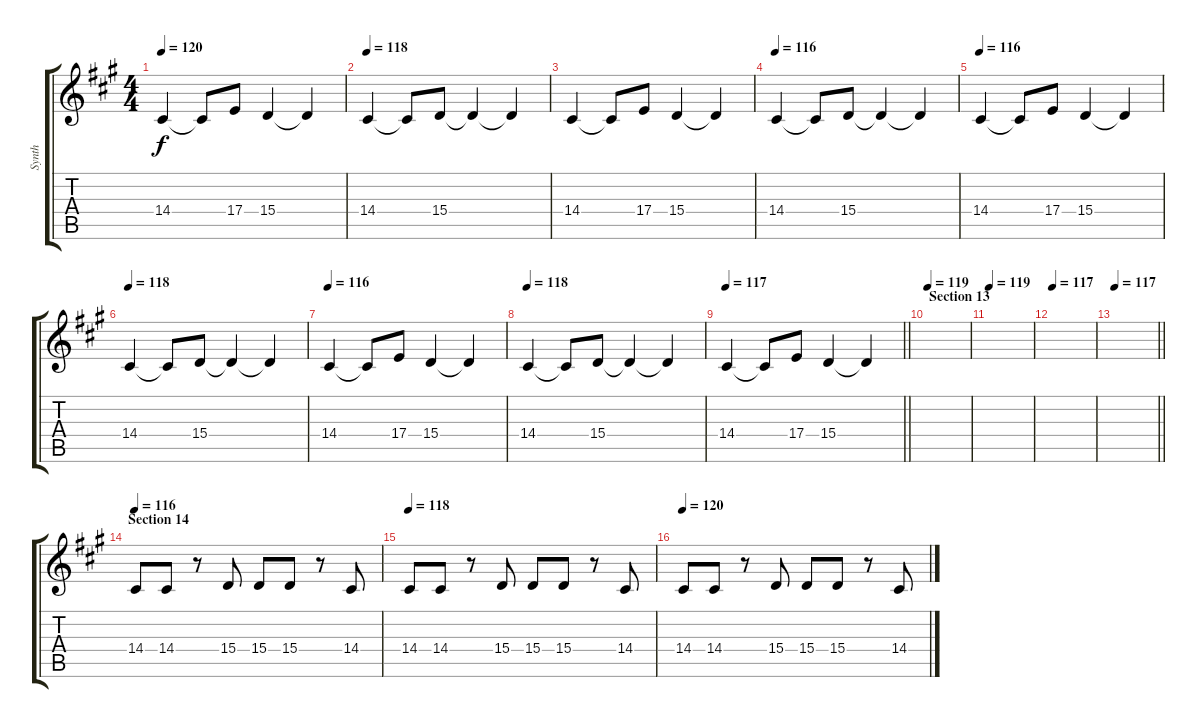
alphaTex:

\track ("Synth" "Synth") {instrument stringensemble1}
\staff {score tabs}
\tuning (B3 Ab3 E3 B2 Gb2 B1) {hide}
\ts (4 4)
\tempo 120
\clef g2
\ks f#minor
14.4.4{dy f} 14.4{t}.8 17.4.8 15.4.4 15.4{t}.4 |
\tempo 118
14.4.4 14.4{t}.8 15.4.8 15.4{t}.4 15.4{t}.4 |
14.4.4 14.4{t}.8 17.4.8 15.4.4 15.4{t}.4 |
\tempo 116
14.4.4 14.4{t}.8 15.4.8 15.4{t}.4 15.4{t}.4 |
\tempo 116
14.4.4 14.4{t}.8 17.4.8 15.4.4 15.4{t}.4 |
\tempo 118
14.4.4 14.4{t}.8 15.4.8 15.4{t}.4 15.4{t}.4 |
\tempo 116
14.4.4 14.4{t}.8 17.4.8 15.4.4 15.4{t}.4 |
\tempo 118
14.4.4 14.4{t}.8 15.4.8 15.4{t}.4 15.4{t}.4 |
\tempo 117
\barLineRight lightlight
14.4.4 14.4{t}.8 17.4.8 15.4.4 15.4{t}.4 |
\section ("" "Section 13")
\tempo 119
|
\tempo 119
|
\tempo 117
|
\tempo 117
\barLineRight lightlight
|
\section ("" "Section 14")
\tempo 116
14.4.8 14.4.8 r.8 15.4.8 15.4.8 15.4.8 r.8 14.4.8 |
\tempo 118
14.4.8 14.4.8 r.8 15.4.8 15.4.8 15.4.8 r.8 14.4.8 |
\tempo 120
14.4.8 14.4.8 r.8 15.4.8 15.4.8 15.4.8 r.8 14.4.8
